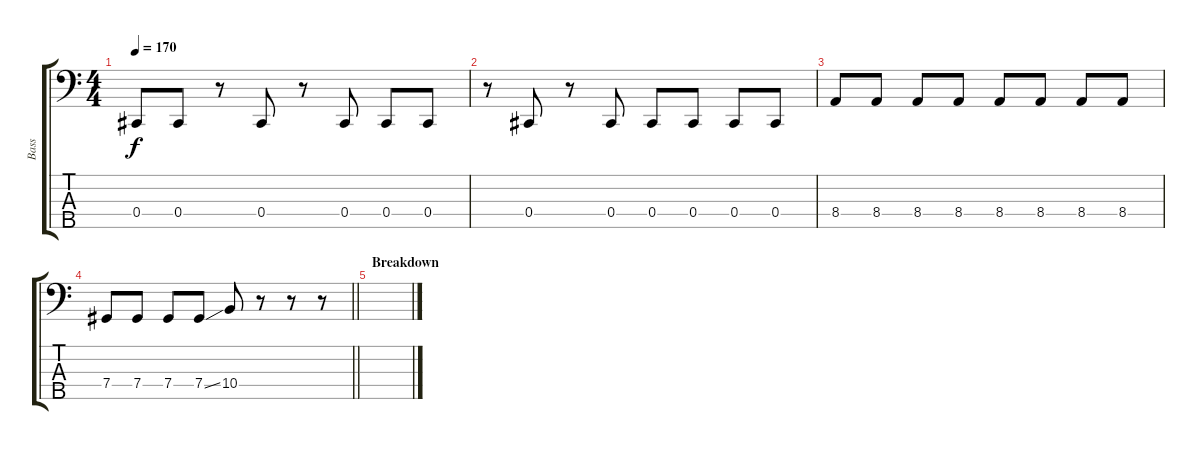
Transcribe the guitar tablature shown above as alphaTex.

\track ("Bass" "Bass") {instrument electricbasspick}
\staff {score tabs}
\tuning (Gb2 Db2 Ab1 Db1 Bb0) {hide}
\ts (4 4)
\tempo 170
\clef f4
\ks c
0.4.8{dy f} 0.4.8 r.8 0.4.8 r.8 0.4.8 0.4.8 0.4.8 |
r.8 0.4.8 r.8 0.4.8 0.4.8 0.4.8 0.4.8 0.4.8 |
8.4.8 8.4.8 8.4.8 8.4.8 8.4.8 8.4.8 8.4.8 8.4.8 |
\barLineRight lightlight
7.4.8 7.4.8 7.4.8 7.4{ss}.8 10.4.8 r.8 r.8 r.8 |
\section ("" "Breakdown")
